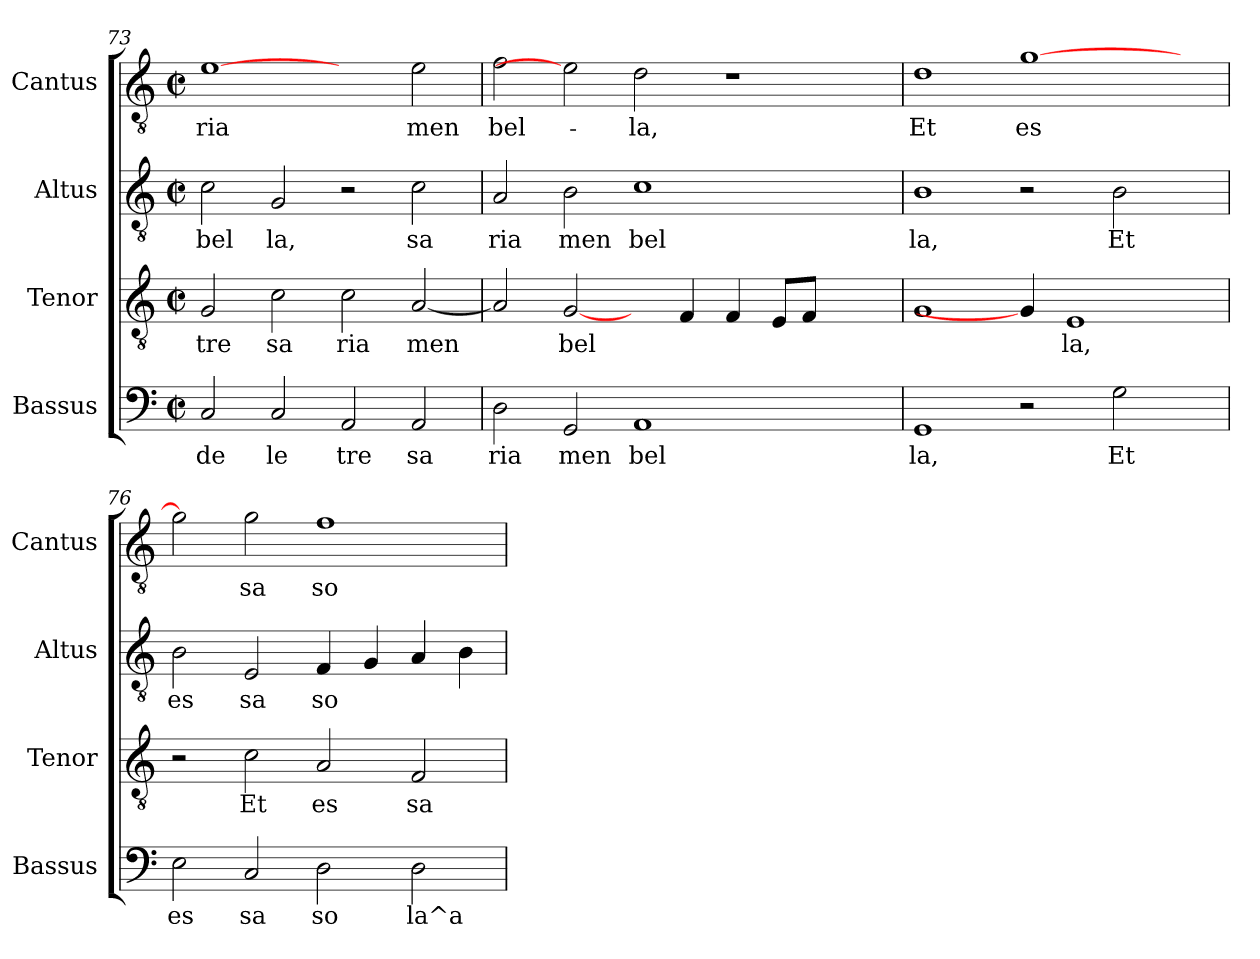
**kern	**text	**kern	**text	**kern	**text	**kern	**text
*part4	*part4	*part3	*part3	*part2	*part2	*part1	*part1
*staff4	*staff4	*staff3	*staff3	*staff2	*staff2	*staff1	*staff1
*I"Bassus	*	*I"Tenor	*	*I"Altus	*	*I"Cantus	*
*I'Bassus	*	*I'Tenor	*	*I'Altus	*	*I'Cantus	*
*clefF4	*	*clefGv2	*	*clefGv2	*	*clefGv2	*
*k[]	*	*k[]	*	*k[]	*	*k[]	*
*C:	*	*C:	*	*C:	*	*C:	*
*M2/2	*	*M2/2	*	*M2/2	*	*M2/2	*
*met(c|)	*	*met(c|)	*	*met(c|)	*	*met(c|)	*
=73	=73	=73	=73	=73	=73	=73	=73
!	!LO:LY:b:cj	!	!LO:LY:b:cj	!	!LO:LY:b:cj	!	!LO:LY:b:cj
2C/	de	2G/	tre	2c\	bel	[1e	-ria
!	!LO:LY:b:cj	!	!LO:LY:b:cj	!	!LO:LY:b:cj	!	!
2C/	le	2c\	sa	2G/	la,	.	.
!	!LO:LY:b:cj	!	!LO:LY:b:cj	!	!	!	!
2AA/	tre	2c\	ria	2r	.	2ryy	.
!	!LO:LY:b:cj	!	!LO:LY:b:cj	!	!LO:LY:b:cj	!	!LO:LY:b:cj
2AA/	sa	[<2A/	men	2c\	sa	2e\	men
=74	=74	=74	=74	=74	=74	=74	=74
!	!LO:LY:b:cj	!	!LO:LY:b:cj	!	!LO:LY:b:cj	!	!LO:LY:b:cj
2D\	ria	2A/]	.	2A/	ria	2f\	bel-
!	!LO:LY:b:cj	!	!LO:LY:b:cj	!	!LO:LY:b:cj	!	!
2GG/	men	[2G/	bel	2B\	men	2e]	.
!	!LO:LY:b:cj	!	!	!	!LO:LY:b:cj	!	!LO:LY:b:cj
1AA	bel	4ryy	.	1c	bel	2d\	-la,
!	!	!	!LO:LY:b:cj	!	!	!	!
.	.	4F/	.	.	.	.	.
!	!	!	!LO:LY:b:cj	!	!	!	!
.	.	4F/	.	.	.	1r	.
!	!	!	!LO:LY:b:cj	!	!	!	!
.	.	8E/L	.	.	.	.	.
!	!	!	!LO:LY:b:cj	!	!	!	!
.	.	8F/J	.	.	.	.	.
2ryy	.	2ryy	.	2ryy	.	.	.
!!LO:PB:g=z
=75	=75	=75	=75	=75	=75	=75	=75
!	!LO:LY:b:cj	!	!LO:LY:b:cj	!	!LO:LY:b:cj	!	!LO:LY:b:cj
1GG	la,	1G	.	1B	la,	1d	Et
!	!	!	!	!	!	!	!LO:LY:b:cj
2r	.	4G/]	.	2r	.	[>1g	es-
!	!	!	!LO:LY:b:cj	!	!	!	!
.	.	1E	la,	.	.	.	.
!	!LO:LY:b:cj	!	!	!	!LO:LY:b:cj	!	!
2G\	Et	.	.	2B\	Et	.	.
4ryy	.	.	.	4ryy	.	4ryy	.
=76	=76	=76	=76	=76	=76	=76	=76
!	!LO:LY:b:cj	!	!	!	!LO:LY:b:cj	!	!LO:LY:b:cj
2E\	es	2r	.	2B\	es	2g\]	--
!	!LO:LY:b:cj	!	!LO:LY:b:cj	!	!LO:LY:b:cj	!	!LO:LY:b:cj
2C/	sa	2c\	Et	2E/	sa	2g\	-sa
!	!LO:LY:b:cj	!	!LO:LY:b:cj	!	!LO:LY:b:cj	!	!LO:LY:b:cj
2D\	so	2A/	es	4F/	so	1f	so-
!	!	!	!	!	!LO:LY:b:cj	!	!
.	.	.	.	4G/	.	.	.
!	!LO:LY:b:cj	!	!LO:LY:b:cj	!	!LO:LY:b:cj	!	!
2D\	la^a	2F/	sa	4A/	.	.	.
!	!	!	!	!	!LO:LY:b:cj	!	!
.	.	.	.	4B\	.	.	.
=	=	=	=	=	=	=	=
*-	*-	*-	*-	*-	*-	*-	*-
